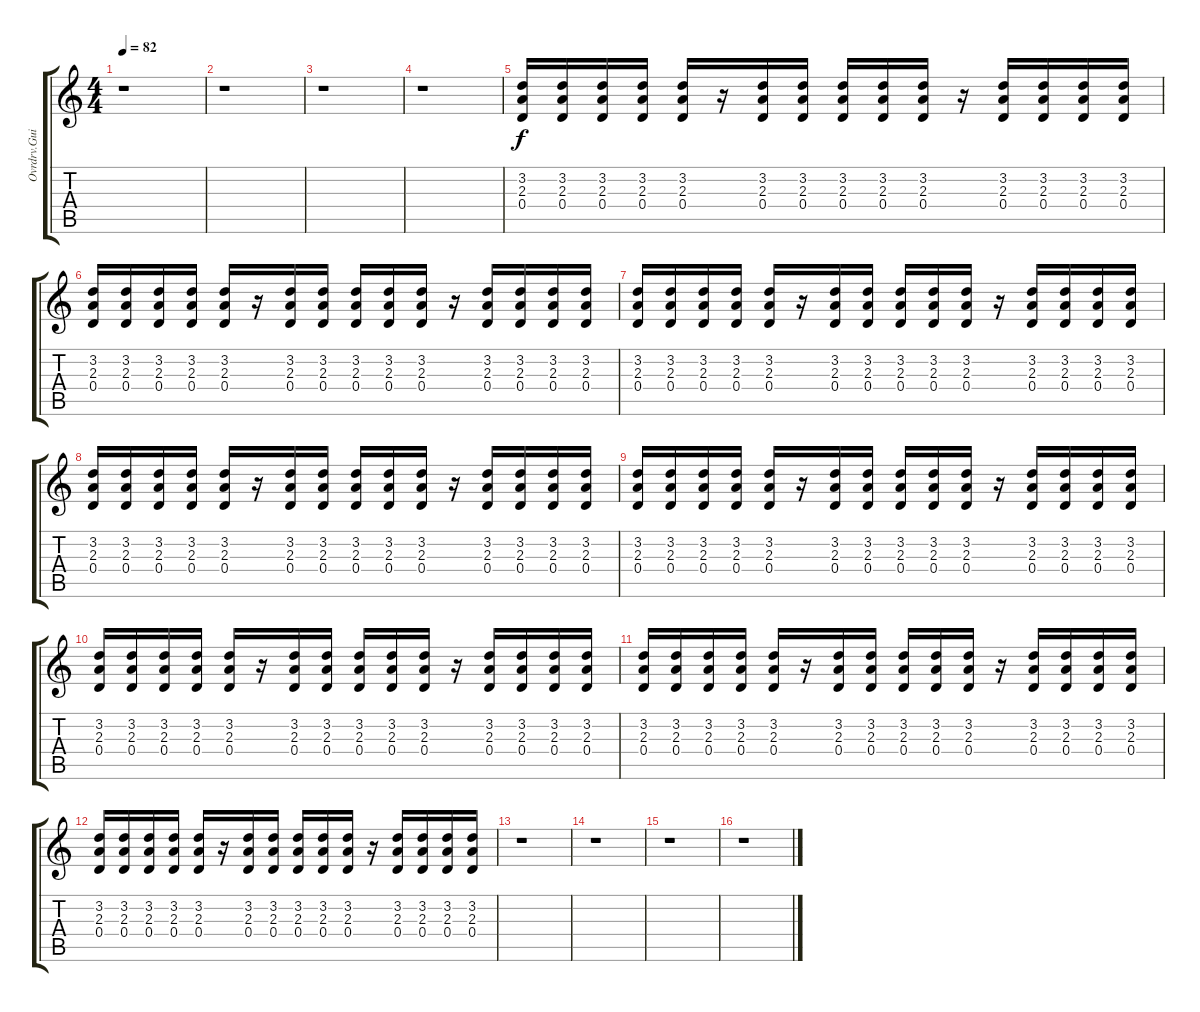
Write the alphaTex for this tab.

\track ("Ovrdrv.Guitar" "Ovrdrv.Gui") {instrument distortionguitar}
\staff {score tabs}
\tuning (E4 B3 G3 D3 A2 E2) {hide}
\ts (4 4)
\tempo 82
\clef g2
\ks c
r.1{dy f} |
r.1 |
r.1 |
r.1 |
(3.2 2.3 0.4).16{volume 16 balance 8} (3.2 2.3 0.4).16 (3.2 2.3 0.4).16 (3.2 2.3 0.4).16 (3.2 2.3 0.4).16 r.16 (3.2 2.3 0.4).16 (3.2 2.3 0.4).16 (3.2 2.3 0.4).16 (3.2 2.3 0.4).16 (3.2 2.3 0.4).16 r.16 (3.2 2.3 0.4).16 (3.2 2.3 0.4).16 (3.2 2.3 0.4).16 (3.2 2.3 0.4).16 |
(3.2 2.3 0.4).16 (3.2 2.3 0.4).16 (3.2 2.3 0.4).16 (3.2 2.3 0.4).16 (3.2 2.3 0.4).16 r.16 (3.2 2.3 0.4).16 (3.2 2.3 0.4).16 (3.2 2.3 0.4).16 (3.2 2.3 0.4).16 (3.2 2.3 0.4).16 r.16 (3.2 2.3 0.4).16 (3.2 2.3 0.4).16 (3.2 2.3 0.4).16 (3.2 2.3 0.4).16 |
(3.2 2.3 0.4).16 (3.2 2.3 0.4).16 (3.2 2.3 0.4).16 (3.2 2.3 0.4).16 (3.2 2.3 0.4).16 r.16 (3.2 2.3 0.4).16 (3.2 2.3 0.4).16 (3.2 2.3 0.4).16 (3.2 2.3 0.4).16 (3.2 2.3 0.4).16 r.16 (3.2 2.3 0.4).16 (3.2 2.3 0.4).16 (3.2 2.3 0.4).16 (3.2 2.3 0.4).16 |
(3.2 2.3 0.4).16 (3.2 2.3 0.4).16 (3.2 2.3 0.4).16 (3.2 2.3 0.4).16 (3.2 2.3 0.4).16 r.16 (3.2 2.3 0.4).16 (3.2 2.3 0.4).16 (3.2 2.3 0.4).16 (3.2 2.3 0.4).16 (3.2 2.3 0.4).16 r.16 (3.2 2.3 0.4).16 (3.2 2.3 0.4).16 (3.2 2.3 0.4).16 (3.2 2.3 0.4).16 |
(3.2 2.3 0.4).16 (3.2 2.3 0.4).16 (3.2 2.3 0.4).16 (3.2 2.3 0.4).16 (3.2 2.3 0.4).16 r.16 (3.2 2.3 0.4).16 (3.2 2.3 0.4).16 (3.2 2.3 0.4).16 (3.2 2.3 0.4).16 (3.2 2.3 0.4).16 r.16 (3.2 2.3 0.4).16 (3.2 2.3 0.4).16 (3.2 2.3 0.4).16 (3.2 2.3 0.4).16 |
(3.2 2.3 0.4).16 (3.2 2.3 0.4).16 (3.2 2.3 0.4).16 (3.2 2.3 0.4).16 (3.2 2.3 0.4).16 r.16 (3.2 2.3 0.4).16 (3.2 2.3 0.4).16 (3.2 2.3 0.4).16 (3.2 2.3 0.4).16 (3.2 2.3 0.4).16 r.16 (3.2 2.3 0.4).16 (3.2 2.3 0.4).16 (3.2 2.3 0.4).16 (3.2 2.3 0.4).16 |
(3.2 2.3 0.4).16 (3.2 2.3 0.4).16 (3.2 2.3 0.4).16 (3.2 2.3 0.4).16 (3.2 2.3 0.4).16 r.16 (3.2 2.3 0.4).16 (3.2 2.3 0.4).16 (3.2 2.3 0.4).16 (3.2 2.3 0.4).16 (3.2 2.3 0.4).16 r.16 (3.2 2.3 0.4).16 (3.2 2.3 0.4).16 (3.2 2.3 0.4).16 (3.2 2.3 0.4).16 |
(3.2 2.3 0.4).16 (3.2 2.3 0.4).16 (3.2 2.3 0.4).16 (3.2 2.3 0.4).16 (3.2 2.3 0.4).16 r.16 (3.2 2.3 0.4).16 (3.2 2.3 0.4).16 (3.2 2.3 0.4).16 (3.2 2.3 0.4).16 (3.2 2.3 0.4).16 r.16 (3.2 2.3 0.4).16 (3.2 2.3 0.4).16 (3.2 2.3 0.4).16 (3.2 2.3 0.4).16 |
r.1 |
r.1 |
r.1 |
r.1
